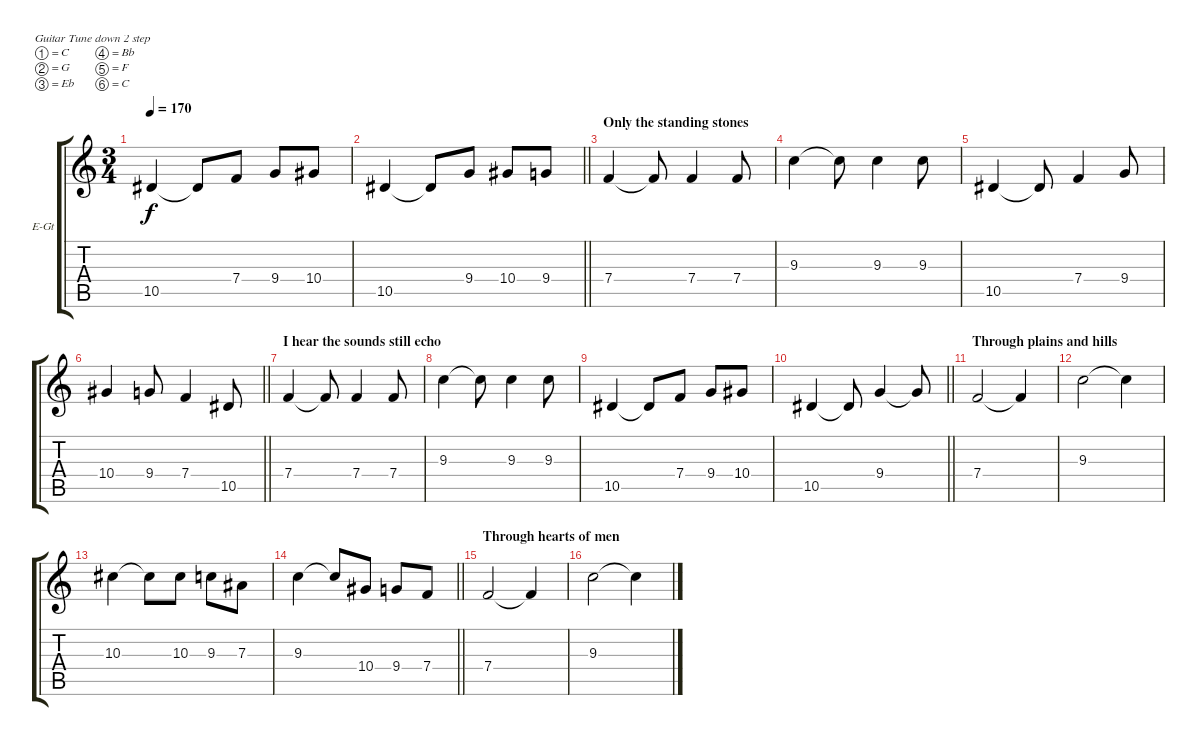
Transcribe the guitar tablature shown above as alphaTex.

\bracketExtendMode groupsimilarinstruments
\firstSystemTrackNameOrientation horizontal
\otherSystemsTrackNameOrientation horizontal
\track ("Guitar1 Dist (Arkadius)" "E-Gt") {solo instrument distortionguitar}
\staff {score tabs}
\tuning (C4 G3 Eb3 Bb2 F2 C2)
\ts (3 4)
\tempo 170
\clef g2
\ks c
10.5.4{dy f} 10.5{t}.8 7.4.8 9.4.8 10.4.8 |
\barLineRight lightlight
10.5.4 10.5{t}.8 9.4.8 10.4.8 9.4.8 |
\section ("" "Only the standing stones")
7.4.4 7.4{t}.8 7.4.4 7.4.8 |
9.3.4 9.3{t}.8 9.3.4 9.3.8 |
10.5.4 10.5{t}.8 7.4.4 9.4.8 |
\barLineRight lightlight
10.4.4 9.4.8 7.4.4 10.5.8 |
\section ("" "I hear the sounds still echo")
7.4.4 7.4{t}.8 7.4.4 7.4.8 |
9.3.4 9.3{t}.8 9.3.4 9.3.8 |
10.5.4 10.5{t}.8 7.4.8 9.4.8 10.4.8 |
\barLineRight lightlight
10.5.4 10.5{t}.8 9.4.4 9.4{t}.8 |
\section ("" "Through plains and hills")
7.4.2 7.4{t}.4 |
9.3.2 9.3{t}.4 |
10.3.4 10.3{t}.8 10.3.8 9.3.8 7.3.8 |
\barLineRight lightlight
9.3.4 9.3{t}.8 10.4.8 9.4.8 7.4.8 |
\section ("" "Through hearts of men")
7.4.2 7.4{t}.4 |
9.3.2 9.3{t}.4
